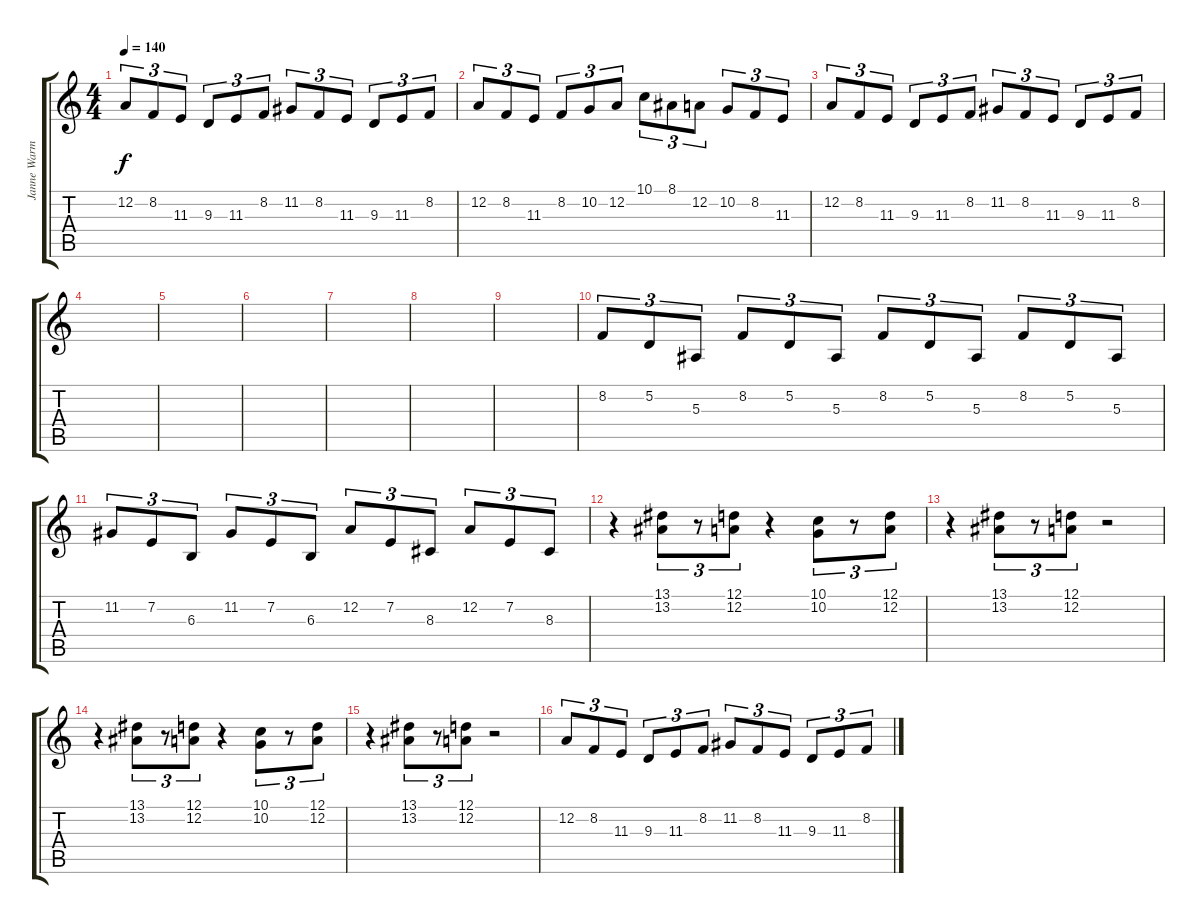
\track ("Janne Warman 1" "Janne Warm") {instrument orchestralharp}
\staff {score tabs}
\tuning (D4 A3 F3 C3 G2 D2) {hide}
\ts (4 4)
\tempo 140
\clef g2
\ks c
12.2.8{tu (3 2) dy f} 8.2.8{tu (3 2)} 11.3.8{tu (3 2)} 9.3.8{tu (3 2)} 11.3.8{tu (3 2)} 8.2.8{tu (3 2)} 11.2.8{tu (3 2)} 8.2.8{tu (3 2)} 11.3.8{tu (3 2)} 9.3.8{tu (3 2)} 11.3.8{tu (3 2)} 8.2.8{tu (3 2)} |
12.2.8{tu (3 2)} 8.2.8{tu (3 2)} 11.3.8{tu (3 2)} 8.2.8{tu (3 2)} 10.2.8{tu (3 2)} 12.2.8{tu (3 2)} 10.1.8{tu (3 2)} 8.1.8{tu (3 2)} 12.2.8{tu (3 2)} 10.2.8{tu (3 2)} 8.2.8{tu (3 2)} 11.3.8{tu (3 2)} |
12.2.8{tu (3 2)} 8.2.8{tu (3 2)} 11.3.8{tu (3 2)} 9.3.8{tu (3 2)} 11.3.8{tu (3 2)} 8.2.8{tu (3 2)} 11.2.8{tu (3 2)} 8.2.8{tu (3 2)} 11.3.8{tu (3 2)} 9.3.8{tu (3 2)} 11.3.8{tu (3 2)} 8.2.8{tu (3 2)} |
|
|
|
|
|
|
8.2.8{tu (3 2)} 5.2.8{tu (3 2)} 5.3.8{tu (3 2)} 8.2.8{tu (3 2)} 5.2.8{tu (3 2)} 5.3.8{tu (3 2)} 8.2.8{tu (3 2)} 5.2.8{tu (3 2)} 5.3.8{tu (3 2)} 8.2.8{tu (3 2)} 5.2.8{tu (3 2)} 5.3.8{tu (3 2)} |
11.2.8{tu (3 2)} 7.2.8{tu (3 2)} 6.3.8{tu (3 2)} 11.2.8{tu (3 2)} 7.2.8{tu (3 2)} 6.3.8{tu (3 2)} 12.2.8{tu (3 2)} 7.2.8{tu (3 2)} 8.3.8{tu (3 2)} 12.2.8{tu (3 2)} 7.2.8{tu (3 2)} 8.3.8{tu (3 2)} |
r.4{instrument stringensemble1} (13.1 13.2).8{tu (3 2)} r.8{tu (3 2)} (12.1 12.2).8{tu (3 2)} r.4 (10.1 10.2).8{tu (3 2)} r.8{tu (3 2)} (12.1 12.2).8{tu (3 2)} |
r.4 (13.1 13.2).8{tu (3 2)} r.8{tu (3 2)} (12.1 12.2).8{tu (3 2)} r.2 |
r.4 (13.1 13.2).8{tu (3 2)} r.8{tu (3 2)} (12.1 12.2).8{tu (3 2)} r.4 (10.1 10.2).8{tu (3 2)} r.8{tu (3 2)} (12.1 12.2).8{tu (3 2)} |
r.4 (13.1 13.2).8{tu (3 2)} r.8{tu (3 2)} (12.1 12.2).8{tu (3 2)} r.2 |
12.2.8{tu (3 2) instrument orchestralharp} 8.2.8{tu (3 2)} 11.3.8{tu (3 2)} 9.3.8{tu (3 2)} 11.3.8{tu (3 2)} 8.2.8{tu (3 2)} 11.2.8{tu (3 2)} 8.2.8{tu (3 2)} 11.3.8{tu (3 2)} 9.3.8{tu (3 2)} 11.3.8{tu (3 2)} 8.2.8{tu (3 2)}
